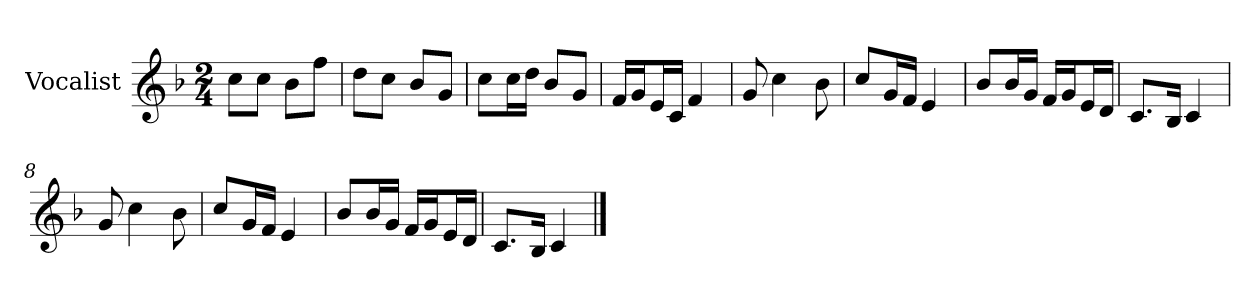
**kern
*part1
*staff1
*I"Vocalist
*k[b-]
*F:
*M2/4
=
8ccL
8ccJ
8b-L
8ffJ
=1
8ddL
8ccJ
8b-L
8gJ
=2
8ccL
16ccL
16ddJJ
8b-L
8gJ
=3
16fLL
16gJ
16eL
16cJJ
4f
=4
8g
4cc
8b-
=5
8ccL
16gL
16fJJ
4e
=6
8b-L
16b-L
16gJJ
16fLL
16gJ
16eL
16dJJ
=7
8.cL
16B-Jk
4c
=8
8g
4cc
8b-
=9
8ccL
16gL
16fJJ
4e
=10
8b-L
16b-L
16gJJ
16fLL
16gJ
16eL
16dJJ
=11
8.cL
16B-Jk
4c
==
*-
